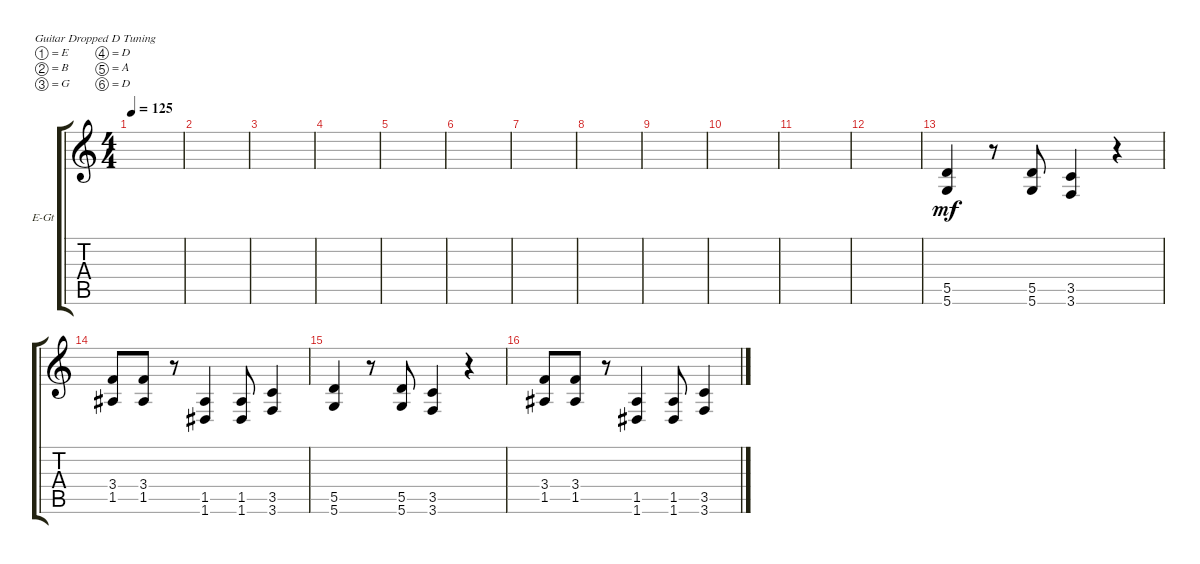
\bracketExtendMode groupsimilarinstruments
\firstSystemTrackNameOrientation horizontal
\otherSystemsTrackNameOrientation horizontal
\track ("Rhythm Guitar" "E-Gt") {instrument distortionguitar}
\staff {score tabs}
\tuning (E4 B3 G3 D3 A2 D2)
\ts (4 4)
\tempo 125
\clef g2
\ks c
|
|
|
|
|
|
|
|
|
|
|
|
(5.6 5.5).4{dy mf} r.8 (5.5 5.6).8 (3.6 3.5).4 r.4 |
(3.4 1.5).8 (3.4 1.5).8 r.8 (1.6 1.5).4 (1.5 1.6).8 (3.6 3.5).4 |
(5.6 5.5).4 r.8 (5.5 5.6).8 (3.6 3.5).4 r.4 |
(3.4 1.5).8 (3.4 1.5).8 r.8 (1.6 1.5).4 (1.5 1.6).8 (3.6 3.5).4
